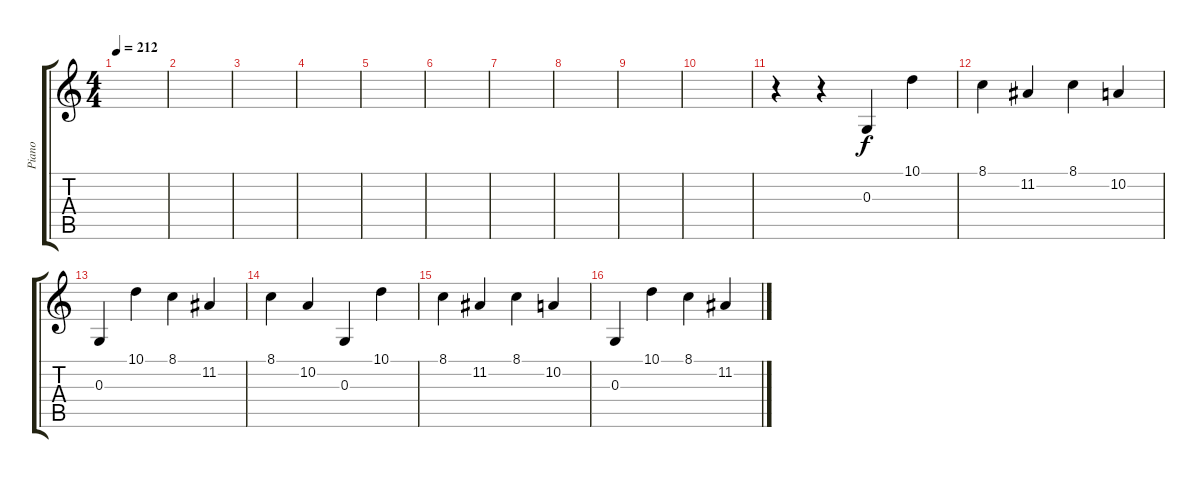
\track ("Piano" "Piano") {instrument brightacousticpiano}
\staff {score tabs}
\tuning (E4 B3 G3 D3 A2 E2) {hide}
\ts (4 4)
\tempo 212
\clef g2
\ks c
|
|
|
|
|
|
|
|
|
|
r.4 r.4 0.3.4 10.1.4 |
8.1.4 11.2.4 8.1.4 10.2.4 |
0.3.4 10.1.4 8.1.4 11.2.4 |
8.1.4 10.2.4 0.3.4 10.1.4 |
8.1.4 11.2.4 8.1.4 10.2.4 |
0.3.4 10.1.4 8.1.4 11.2.4
